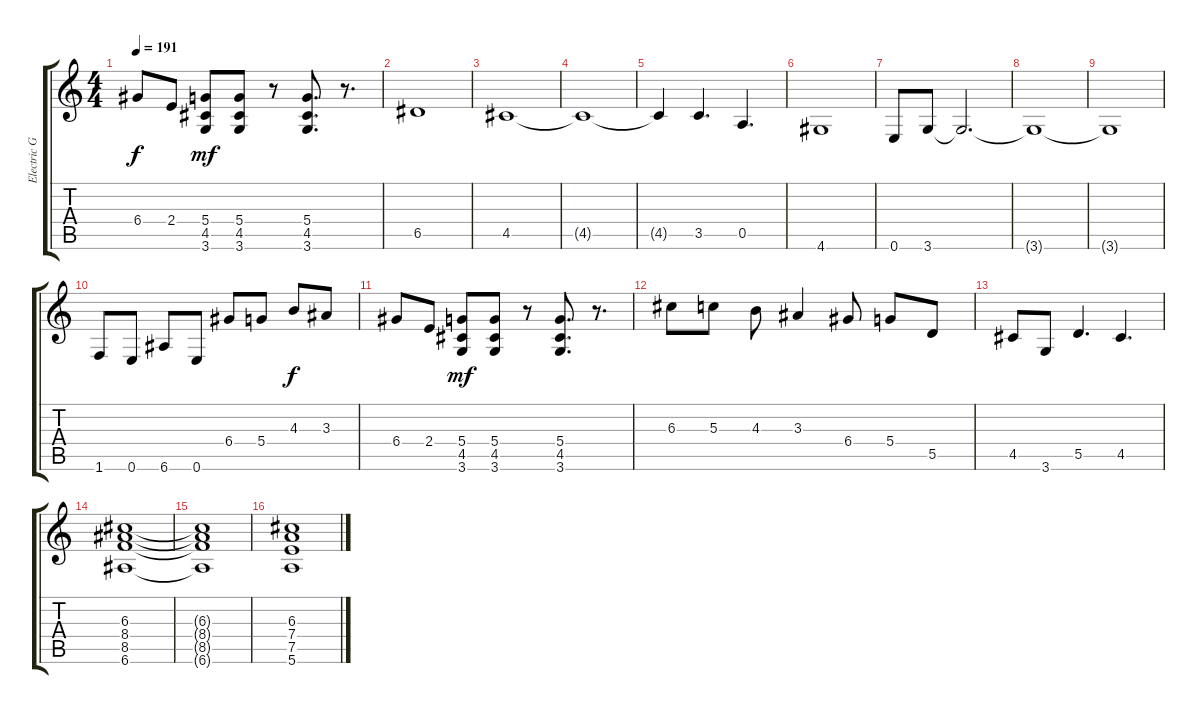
\track ("Electric Guitar Right" "Electric G") {instrument distortionguitar}
\staff {score tabs}
\tuning (E4 B3 G3 D3 A2 E2) {hide}
\ts (4 4)
\tempo 191
\clef g2
\ks c
6.4.8{dy f} 2.4.8 (5.4 4.5 3.6).8{dy mf} (5.4 4.5 3.6).8 r.8 (5.4 4.5 3.6).8{d} r.8{d} |
6.5.1 |
4.5.1 |
4.5{t}.1 |
4.5{t}.4 3.5.4{d} 0.5.4{d} |
4.6.1 |
0.6.8 3.6.8 3.6{t}.2{d} |
3.6{t}.1 |
3.6{t}.1 |
1.6.8 0.6.8 6.6.8 0.6.8 6.4.8 5.4.8 4.3.8{dy f} 3.3.8 |
6.4.8 2.4.8 (5.4 4.5 3.6).8{dy mf} (5.4 4.5 3.6).8 r.8 (5.4 4.5 3.6).8{d} r.8{d} |
6.3.8 5.3.8 4.3.8 3.3.4 6.4.8 5.4.8 5.5.8 |
4.5.8 3.6.8 5.5.4{d} 4.5.4{d} |
(6.3 8.4 8.5 6.6).1 |
(6.3{t} 8.4{t} 8.5{t} 6.6{t}).1 |
(6.3 7.4 7.5 5.6).1
